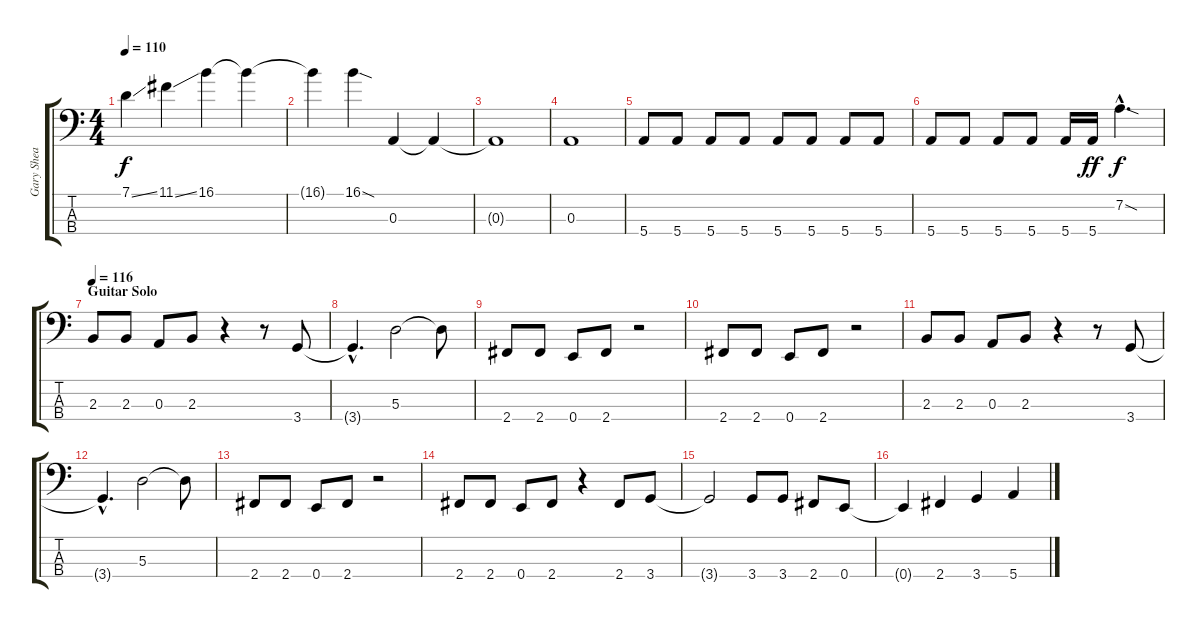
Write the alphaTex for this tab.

\track ("Gary Shea" "Gary Shea") {instrument electricbasspick}
\staff {score tabs}
\tuning (G2 D2 A1 E1) {hide}
\ts (4 4)
\tempo 110
\clef f4
\ks c
7.1{ss}.4{dy f} 11.1{ss}.4 16.1.4 16.1{t}.4 |
16.1{t}.4 16.1{sod}.4 0.3.4 0.3{t}.4 |
0.3{t}.1 |
0.3.1 |
5.4.8 5.4.8 5.4.8 5.4.8 5.4.8 5.4.8 5.4.8 5.4.8 |
5.4.8 5.4.8 5.4.8 5.4.8 5.4.16 5.4.16{dy ff} 7.2{sod hac}.4{d dy f} |
\section ("" "Guitar Solo")
\tempo 116
2.3.8 2.3.8 0.3.8 2.3.8 r.4 r.8 3.4.8 |
3.4{hac t}.4{d} 5.3.2 5.3{t}.8 |
2.4.8 2.4.8 0.4.8 2.4.8 r.2 |
2.4.8 2.4.8 0.4.8 2.4.8 r.2 |
2.3.8 2.3.8 0.3.8 2.3.8 r.4 r.8 3.4.8 |
3.4{hac t}.4{d} 5.3.2 5.3{t}.8 |
2.4.8 2.4.8 0.4.8 2.4.8 r.2 |
2.4.8 2.4.8 0.4.8 2.4.8 r.4 2.4.8 3.4.8 |
3.4{t}.2 3.4.8 3.4.8 2.4.8 0.4.8 |
0.4{t}.4 2.4.4 3.4.4 5.4.4
